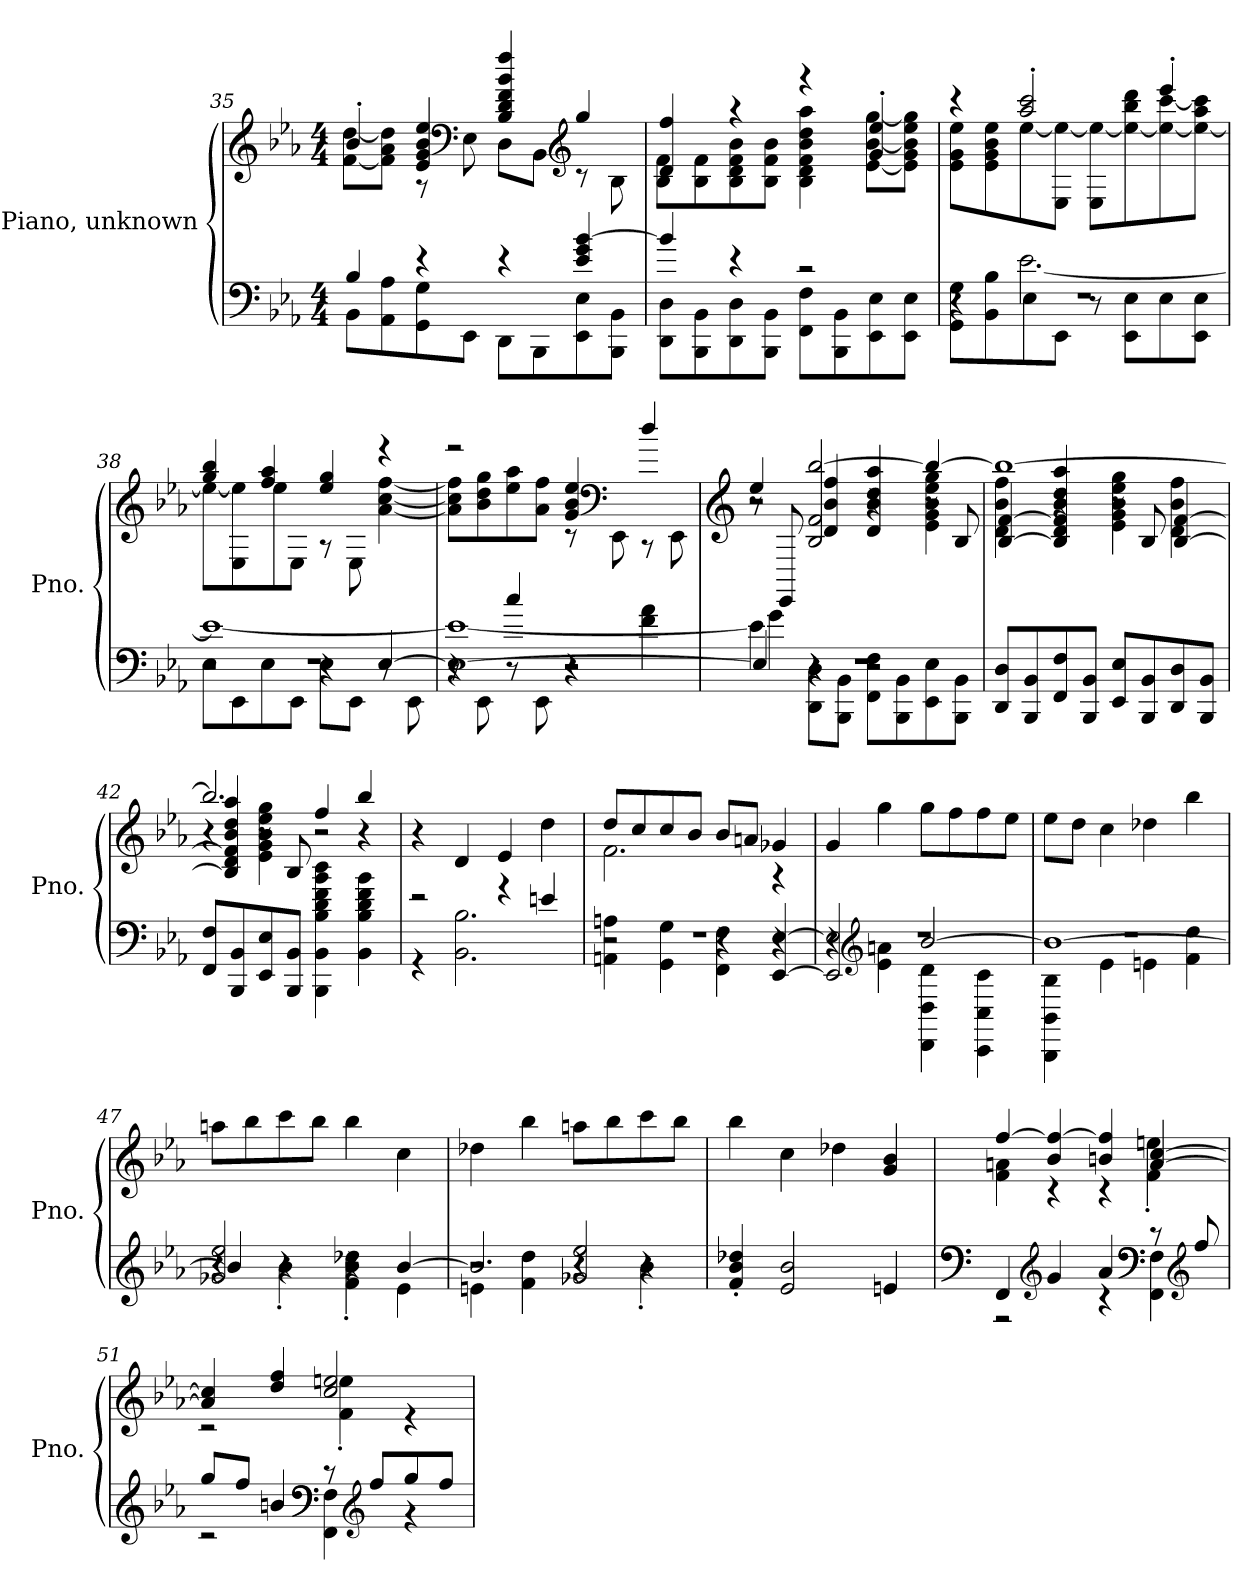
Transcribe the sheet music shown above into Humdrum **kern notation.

**kern	**kern
*part1	*part1
*staff2	*staff1
*I"Piano, unknown	*
*I'Pno.	*
*clefF4	*clefG2
*k[b-e-a-]	*k[b-e-a-]
*M4/4	*M4/4
=35	=35
*^	*^
4B-/	8BB-\L	4b-'/	[8f\ [8dd\L
.	8AA-\ 8A-\	.	8f\] 8a-\ 8dd\]J
4r	8GG\ 8G\	4e-/ 4g/ 4b-/ 4ee-/	8r
*	*	*clefF4	*
.	8EE-\J	.	8E-\
4r	8DD\L	4B-/ 4d/ 4f/ 4b-/ 4ff/	8D\L
.	8BBB-\	.	8BB-\J
*	*	*clefG2	*
4e-/ 4g/ [4b-/	8EE-\ 8E-\	4gg/	8r
.	8BBB-\ 8BB-\J	.	8B-\
!!LO:LB:g=z	!!
=36	=36	=36	=36
4b-/]	8DD\ 8D\L	4d/ 4ff/	8B-\ 8f\L
.	8BBB-\ 8BB-\	.	8B-\ 8f\
4r	8DD\ 8D\	4r	8B-\ 8d\ 8f\ 8b-\
.	8BBB-\ 8BB-\J	.	8B-\ 8f\ 8b-\J
2r	8FF\ 8F\L	4r	4B-\ 4d\ 4f\ 4b-\ 4dd\ 4aa-\
.	8BBB-\ 8BB-\	.	.
.	8EE-\ 8E-\	4g/' 4ee-/'	[8e-\ [8b-\ [8gg\L
.	8EE-\ 8E-\J	.	8e-\] 8g\ 8b-\] 8ee-\ 8gg\]J
=37	=37	=37	=37
*	*^	*	*
1r	4r	8GG\ 8G\L	4r	8e-\ 8g\ 8ee-\L
.	.	8BB-\ 8B-\	.	8e-\ 8g\ 8b-\ 8ee-\
.	[2.e-\	8E-\	2aa-/' 2ccc/'	[8ee-\
.	.	8EE-\J	.	8E-\ 8ee-\_J
.	.	8r	.	8E-\ 8ee-\_L
.	.	8EE-\ 8E-\L	.	8ee-\_ 8bb-\ 8ddd\
.	.	8E-\	4eee-'/	8ee-\_ [8ccc\
.	.	8EE-\ 8E-\J	.	8ee-\_ 8aa-\ 8ccc\]J
=38	=38	=38	=38	=38
*	*	*^	*	*
1r	1e-_	2r	8E-\L	4gg/ 4bb-/	8ee-\L_
.	.	.	8EE-\	.	8E-\ 8ee-\]
.	.	.	8E-\	4ff/ 4aa-/	8ee-\
.	.	.	8EE-\J	.	8E-\J
.	.	4r	8E-\L	4ee-/ 4gg/	8r
.	.	.	8EE-\J	.	8E-\
.	.	[4E-/	8r	4r	[4a-\ [4cc\ [4ff\
.	.	.	8EE-\	.	.
=39	=39	=39	=39	=39	=39
4r	1e-_	1E-_	8r	2r	8a-\] 8cc\] 8ff\]L
.	.	.	8EE-\	.	8b-\ 8dd\ 8gg\
4cc/	.	.	8r	.	8ee-\ 8aa-\
.	.	.	8EE-\	.	8a-\ 8ff\J
2r	.	.	4r	4g/ 4b-/ 4ee-/	8r
*	*	*	*	*clefF4	*
.	.	.	.	.	8EE-\
.	.	.	4f\ 4a-\	4dd/	8r
.	.	.	.	.	8EE-\
*	*	*	*	*v	*v
!!LO:LB:g=z
=40	=40	=40	=40	=40
*	*	*	*	*clefG2
*	*	*	*	*^
*	*	*	*	*	*^
1r	4e-\]	4E-/]	4g\	4ee-/	2r	8r
.	.	.	.	.	.	8EE-/
.	4r	4r	8DD\ 8D\L	2B-/ 2f/ [2bb-/	.	4d/ 4b-/ 4ff/
.	.	.	8BBB-\ 8BB-\J	.	.	.
.	2r	2r	8FF\ 8F\L	.	4r	4d/ 4b-/ 4dd/ 4aa-/
.	.	.	8BBB-\ 8BB-\	.	.	.
.	.	.	8EE-\ 8E-\	4bb-/_	4e-\ 4g\ 4b-\ 4ee-\ 4gg\	8r
.	.	.	8BBB-\ 8BB-\J	.	.	8B-/
*v	*v	*v	*v	*	*	*
=41	=41	=41	=41
8DD/ 8D/L	1bb-_	4d\ 4b-\ 4ff\	[4B-/ [4f/
8BBB-/ 8BB-/	.	.	.
8FF/ 8F/	.	4r	4B-/] 4d/ 4f/] 4b-/ 4dd/ 4aa-/
8BBB-/ 8BB-/J	.	.	.
8EE-/ 8E-/L	.	4e-\ 4g\ 4b-\ 4ee-\ 4gg\	8r
8BBB-/ 8BB-/	.	.	8B-/
8DD/ 8D/	.	4d\ 4b-\ 4ff\	[4B-/ [4f/
8BBB-/ 8BB-/J	.	.	.
=42	=42	=42	=42
8FF/ 8F/L	2.bb-/]	4r	4B-/] 4d/ 4f/] 4b-/ 4dd/ 4aa-/
8BBB-/ 8BB-/	.	.	.
8EE-/ 8E-/	.	4e-\ 4g\ 4b-\ 4ee-\ 4gg\	8r
8BBB-/ 8BB-/J	.	.	8B-/
4BBB-\ 4BB-\ 4B-\ 4d\ 4f\ 4b-\ 4dd\	.	2r	4ff/
4BB-\ 4B-\ 4d\ 4f\ 4b-\	4r	.	4bb-/
*	*v	*v	*v
=43	=43
*^	*
2r	4r	4r
.	2.BB-\ 2.B-\	4d/
4r	.	4e-/
4en/	.	4dd\
!!LO:LB:g=z
=44	=44	=44
*	*^	*^
1r	4AAn\ 4An\	2r	8dd/L	2.f\
.	.	.	8cc/	.
.	4GG\ 4G\	.	8cc/	.
.	.	.	8b-/J	.
.	4FF\ 4F\	4r	8b-/L	.
.	.	.	8an/J	.
.	4r	[4EE-/ [4E-/	4g-X/	4r
*	*	*	*v	*v
=45	=45	=45	=45
1r	4r	2EE-/] 2E-/]	4g/
*clefG2	*	*	*
.	4e-\ 4an\	.	4gg\
.	4DD\ 4D\ 4d\	[2b-/	8gg\L
.	.	.	8ff\
.	4CC\ 4C\ 4c\	.	8ff\
.	.	.	8ee-\J
=46	=46	=46	=46
1r	4BBB-\ 4BB-\ 4B-\	1b-_	8ee-\L
.	.	.	8dd\J
.	4e-\	.	4cc\
.	4en\	.	4dd-X\
.	4f\ 4dd\	.	4bb-\
=47	=47	=47	=47
2g-X/ 2ee-/	4r	4b-/]	8aan\L
.	.	.	8bb-\
.	4b-'\	4r	8ccc\
.	.	.	8bb-\J
2r	4f\' 4b-\' 4dd-X\'	4r	4bb-\
.	4e-\	[4b-/	4cc\
=48	=48	=48	=48
2r	4en\	2.b-/]	4dd-X\
.	4f\ 4dd\	.	4bb-\
2g-X/ 2ee-/	4r	.	8aan\L
.	.	.	8bb-\
.	4b-'\	4r	8ccc\
.	.	.	8bb-\J
*v	*v	*v	*
!!LO:LB:g=z
=49	=49
4f/' 4b-/' 4dd-X/'	4bb-\
2e-/ 2b-/	4cc\
.	4dd-X\
4en/	4g/ 4b-/
=50	=50
*clefF4	*
*^	*^
4FF/	2r	[4ff/	4f\ 4an\
*clefG2	*	*	*
4g/	.	4b-/ 4ff/_	4r
4a-/	4r	4bn/ 4ff/]	4r
*clefF4	*	*	*
8r	4FF\ 4F\	[4a/ [4cc/	4f\' 4een\'
*clefG2	*	*	*
8ff/	.	.	.
=51	=51	=51	=51
8gg/L	2r	4a/] 4cc/]	2r
8ff/J	.	.	.
4bn/	.	4dd/ 4ff/	.
*clefF4	*	*	*
8r	4FF\ 4F\	2cc/ 2ee-/	4f\' 4een\'
*clefG2	*	*	*
8ff/L	.	.	.
8gg/	4r	.	4r
8ff/J	.	.	.
*v	*v	*	*
*	*v	*v
=	=
*-	*-
